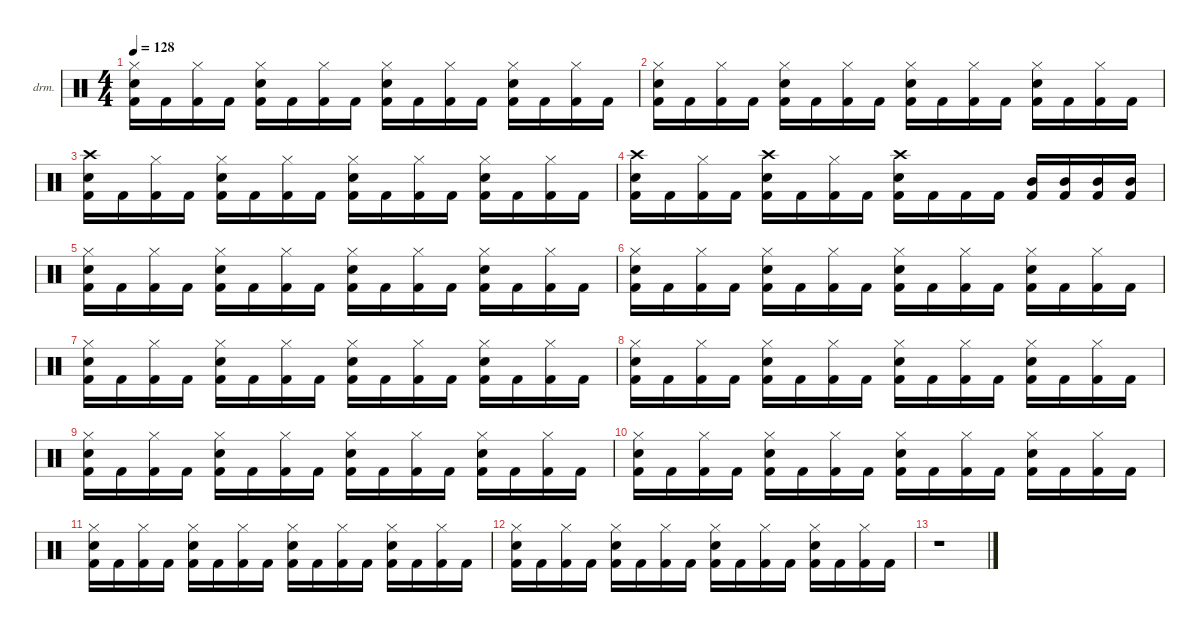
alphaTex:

\defaultSystemsLayout 4
\hideDynamics
\bracketExtendMode nobrackets
\firstSystemTrackNameOrientation horizontal
\otherSystemsTrackNameOrientation horizontal
\track ("Drums" "drm.") {instrument percussion}
\staff {score}
\articulation defaults
\ts (4 4)
\tempo 128
\clef neutral
\ks c
("Hi-Hat (closed)" "Snare (hit) 2" "Kick (hit) 2").16{dy f} "Kick (hit) 2".16 ("Hi-Hat (closed)" "Kick (hit) 2").16 "Kick (hit) 2".16 ("Hi-Hat (closed)" "Snare (hit) 2" "Kick (hit) 2").16 "Kick (hit) 2".16 ("Hi-Hat (closed)" "Kick (hit) 2").16 "Kick (hit) 2".16 ("Hi-Hat (closed)" "Snare (hit) 2" "Kick (hit) 2").16 "Kick (hit) 2".16 ("Hi-Hat (closed)" "Kick (hit) 2").16 "Kick (hit) 2".16 ("Hi-Hat (closed)" "Snare (hit) 2" "Kick (hit) 2").16 "Kick (hit) 2".16 ("Hi-Hat (closed)" "Kick (hit) 2").16 "Kick (hit) 2".16 |
("Hi-Hat (closed)" "Snare (hit) 2" "Kick (hit) 2").16 "Kick (hit) 2".16 ("Hi-Hat (closed)" "Kick (hit) 2").16 "Kick (hit) 2".16 ("Hi-Hat (closed)" "Snare (hit) 2" "Kick (hit) 2").16 "Kick (hit) 2".16 ("Hi-Hat (closed)" "Kick (hit) 2").16 "Kick (hit) 2".16 ("Hi-Hat (closed)" "Snare (hit) 2" "Kick (hit) 2").16 "Kick (hit) 2".16 ("Hi-Hat (closed)" "Kick (hit) 2").16 "Kick (hit) 2".16 ("Hi-Hat (closed)" "Snare (hit) 2" "Kick (hit) 2").16 "Kick (hit) 2".16 ("Hi-Hat (closed)" "Kick (hit) 2").16 "Kick (hit) 2".16 |
("Crash high (hit)" "Snare (hit) 2" "Kick (hit) 2").16{dy fff} "Kick (hit) 2".16{dy f} ("Hi-Hat (closed)" "Kick (hit) 2").16 "Kick (hit) 2".16 ("Hi-Hat (closed)" "Snare (hit) 2" "Kick (hit) 2").16 "Kick (hit) 2".16 ("Hi-Hat (closed)" "Kick (hit) 2").16 "Kick (hit) 2".16 ("Hi-Hat (closed)" "Snare (hit) 2" "Kick (hit) 2").16 "Kick (hit) 2".16 ("Hi-Hat (closed)" "Kick (hit) 2").16 "Kick (hit) 2".16 ("Hi-Hat (closed)" "Snare (hit) 2" "Kick (hit) 2").16 "Kick (hit) 2".16 ("Hi-Hat (closed)" "Kick (hit) 2").16 "Kick (hit) 2".16 |
("Crash high (hit)" "Snare (hit) 2" "Kick (hit) 2").16{dy fff} "Kick (hit) 2".16{dy f} ("Hi-Hat (closed)" "Kick (hit) 2").16 "Kick (hit) 2".16 ("Crash high (hit)" "Snare (hit) 2" "Kick (hit) 2").16{dy fff} "Kick (hit) 2".16{dy f} ("Hi-Hat (closed)" "Kick (hit) 2").16 "Kick (hit) 2".16 ("Crash high (hit)" "Snare (hit) 2" "Kick (hit) 2").16{dy fff} "Kick (hit) 2".16{dy f} "Kick (hit) 2".16{dy ff} "Kick (hit) 2".16{dy f} ("Mid Tom (hit)" "Kick (hit) 2").16 ("Mid Tom (hit)" "Kick (hit) 2").16{dy mf} ("Mid Tom (hit)" "Kick (hit) 2").16{dy f} ("Mid Tom (hit)" "Kick (hit) 2").16{dy mf} |
("Hi-Hat (closed)" "Snare (hit) 2" "Kick (hit) 2").16{dy f} "Kick (hit) 2".16 ("Hi-Hat (closed)" "Kick (hit) 2").16 "Kick (hit) 2".16 ("Hi-Hat (closed)" "Snare (hit) 2" "Kick (hit) 2").16 "Kick (hit) 2".16 ("Hi-Hat (closed)" "Kick (hit) 2").16 "Kick (hit) 2".16 ("Hi-Hat (closed)" "Snare (hit) 2" "Kick (hit) 2").16 "Kick (hit) 2".16 ("Hi-Hat (closed)" "Kick (hit) 2").16 "Kick (hit) 2".16 ("Hi-Hat (closed)" "Snare (hit) 2" "Kick (hit) 2").16 "Kick (hit) 2".16 ("Hi-Hat (closed)" "Kick (hit) 2").16 "Kick (hit) 2".16 |
("Hi-Hat (closed)" "Snare (hit) 2" "Kick (hit) 2").16 "Kick (hit) 2".16 ("Hi-Hat (closed)" "Kick (hit) 2").16 "Kick (hit) 2".16 ("Hi-Hat (closed)" "Snare (hit) 2" "Kick (hit) 2").16 "Kick (hit) 2".16 ("Hi-Hat (closed)" "Kick (hit) 2").16 "Kick (hit) 2".16 ("Hi-Hat (closed)" "Snare (hit) 2" "Kick (hit) 2").16 "Kick (hit) 2".16 ("Hi-Hat (closed)" "Kick (hit) 2").16 "Kick (hit) 2".16 ("Hi-Hat (closed)" "Snare (hit) 2" "Kick (hit) 2").16 "Kick (hit) 2".16 ("Hi-Hat (closed)" "Kick (hit) 2").16 "Kick (hit) 2".16 |
("Hi-Hat (closed)" "Snare (hit) 2" "Kick (hit) 2").16 "Kick (hit) 2".16 ("Hi-Hat (closed)" "Kick (hit) 2").16 "Kick (hit) 2".16 ("Hi-Hat (closed)" "Snare (hit) 2" "Kick (hit) 2").16 "Kick (hit) 2".16 ("Hi-Hat (closed)" "Kick (hit) 2").16 "Kick (hit) 2".16 ("Hi-Hat (closed)" "Snare (hit) 2" "Kick (hit) 2").16 "Kick (hit) 2".16 ("Hi-Hat (closed)" "Kick (hit) 2").16 "Kick (hit) 2".16 ("Hi-Hat (closed)" "Snare (hit) 2" "Kick (hit) 2").16 "Kick (hit) 2".16 ("Hi-Hat (closed)" "Kick (hit) 2").16 "Kick (hit) 2".16 |
("Hi-Hat (closed)" "Snare (hit) 2" "Kick (hit) 2").16 "Kick (hit) 2".16 ("Hi-Hat (closed)" "Kick (hit) 2").16 "Kick (hit) 2".16 ("Hi-Hat (closed)" "Snare (hit) 2" "Kick (hit) 2").16 "Kick (hit) 2".16 ("Hi-Hat (closed)" "Kick (hit) 2").16 "Kick (hit) 2".16 ("Hi-Hat (closed)" "Snare (hit) 2" "Kick (hit) 2").16 "Kick (hit) 2".16 ("Hi-Hat (closed)" "Kick (hit) 2").16 "Kick (hit) 2".16 ("Hi-Hat (closed)" "Snare (hit) 2" "Kick (hit) 2").16 "Kick (hit) 2".16 ("Hi-Hat (closed)" "Kick (hit) 2").16 "Kick (hit) 2".16 |
("Hi-Hat (closed)" "Snare (hit) 2" "Kick (hit) 2").16 "Kick (hit) 2".16 ("Hi-Hat (closed)" "Kick (hit) 2").16 "Kick (hit) 2".16 ("Hi-Hat (closed)" "Snare (hit) 2" "Kick (hit) 2").16 "Kick (hit) 2".16 ("Hi-Hat (closed)" "Kick (hit) 2").16 "Kick (hit) 2".16 ("Hi-Hat (closed)" "Snare (hit) 2" "Kick (hit) 2").16 "Kick (hit) 2".16 ("Hi-Hat (closed)" "Kick (hit) 2").16 "Kick (hit) 2".16 ("Hi-Hat (closed)" "Snare (hit) 2" "Kick (hit) 2").16 "Kick (hit) 2".16 ("Hi-Hat (closed)" "Kick (hit) 2").16 "Kick (hit) 2".16 |
("Hi-Hat (closed)" "Snare (hit) 2" "Kick (hit) 2").16 "Kick (hit) 2".16 ("Hi-Hat (closed)" "Kick (hit) 2").16 "Kick (hit) 2".16 ("Hi-Hat (closed)" "Snare (hit) 2" "Kick (hit) 2").16 "Kick (hit) 2".16 ("Hi-Hat (closed)" "Kick (hit) 2").16 "Kick (hit) 2".16 ("Hi-Hat (closed)" "Snare (hit) 2" "Kick (hit) 2").16 "Kick (hit) 2".16 ("Hi-Hat (closed)" "Kick (hit) 2").16 "Kick (hit) 2".16 ("Hi-Hat (closed)" "Snare (hit) 2" "Kick (hit) 2").16 "Kick (hit) 2".16 ("Hi-Hat (closed)" "Kick (hit) 2").16 "Kick (hit) 2".16 |
("Hi-Hat (closed)" "Snare (hit) 2" "Kick (hit) 2").16 "Kick (hit) 2".16 ("Hi-Hat (closed)" "Kick (hit) 2").16 "Kick (hit) 2".16 ("Hi-Hat (closed)" "Snare (hit) 2" "Kick (hit) 2").16 "Kick (hit) 2".16 ("Hi-Hat (closed)" "Kick (hit) 2").16 "Kick (hit) 2".16 ("Hi-Hat (closed)" "Snare (hit) 2" "Kick (hit) 2").16 "Kick (hit) 2".16 ("Hi-Hat (closed)" "Kick (hit) 2").16 "Kick (hit) 2".16 ("Hi-Hat (closed)" "Snare (hit) 2" "Kick (hit) 2").16 "Kick (hit) 2".16 ("Hi-Hat (closed)" "Kick (hit) 2").16 "Kick (hit) 2".16 |
("Hi-Hat (closed)" "Snare (hit) 2" "Kick (hit) 2").16 "Kick (hit) 2".16 ("Hi-Hat (closed)" "Kick (hit) 2").16 "Kick (hit) 2".16 ("Hi-Hat (closed)" "Snare (hit) 2" "Kick (hit) 2").16 "Kick (hit) 2".16 ("Hi-Hat (closed)" "Kick (hit) 2").16 "Kick (hit) 2".16 ("Hi-Hat (closed)" "Snare (hit) 2" "Kick (hit) 2").16 "Kick (hit) 2".16 ("Hi-Hat (closed)" "Kick (hit) 2").16 "Kick (hit) 2".16 ("Hi-Hat (closed)" "Snare (hit) 2" "Kick (hit) 2").16 "Kick (hit) 2".16 ("Hi-Hat (closed)" "Kick (hit) 2").16 "Kick (hit) 2".16 |
r.1
